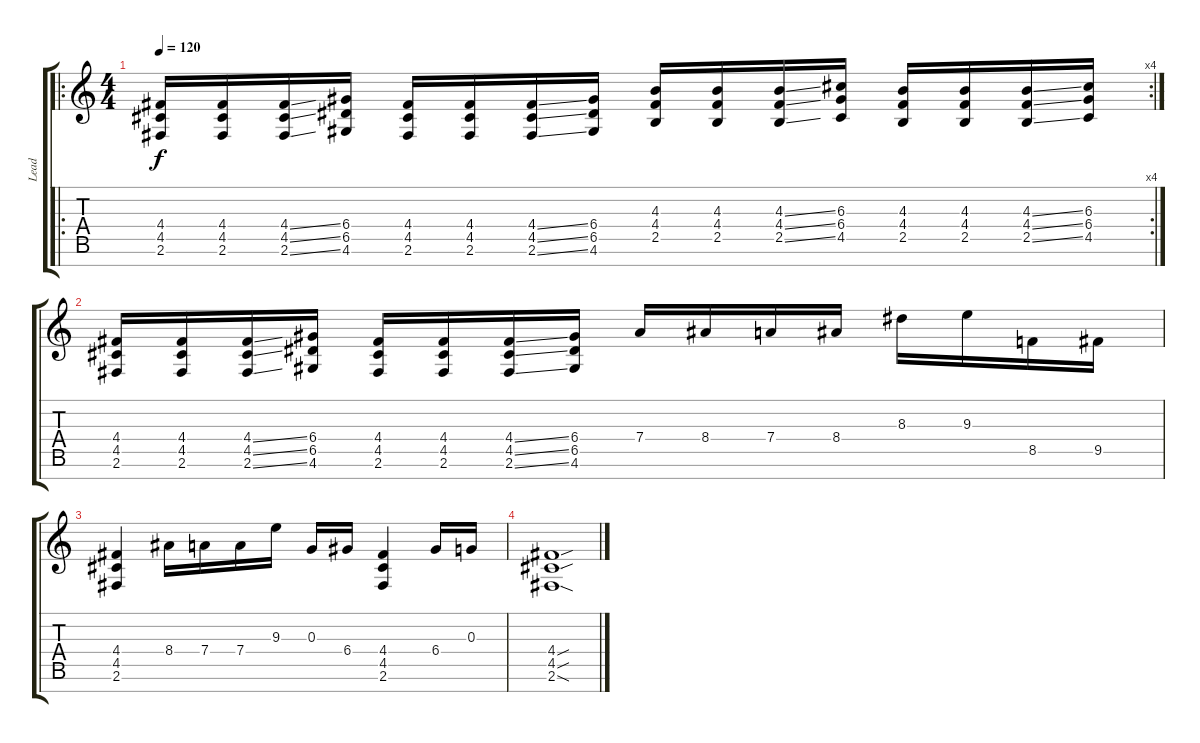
\track ("Lead" "Lead") {instrument distortionguitar}
\staff {score tabs}
\tuning (E4 B3 G3 D3 A2 E2 B1) {hide}
\ro
\rc 4
\ts (4 4)
\tempo 120
\clef g2
\ks c
(4.4 4.5 2.6).16{dy f} (4.4 4.5 2.6).16 (4.4{ss} 4.5{ss} 2.6{ss}).16 (6.4 6.5 4.6).16 (4.4 4.5 2.6).16 (4.4 4.5 2.6).16 (4.4{ss} 4.5{ss} 2.6{ss}).16 (6.4 6.5 4.6).16 (4.3 4.4 2.5).16 (4.3 4.4 2.5).16 (4.3{ss} 4.4{ss} 2.5{ss}).16 (6.3 6.4 4.5).16 (4.3 4.4 2.5).16 (4.3 4.4 2.5).16 (4.3{ss} 4.4{ss} 2.5{ss}).16 (6.3 6.4 4.5).16 |
(4.4 4.5 2.6).16 (4.4 4.5 2.6).16 (4.4{ss} 4.5{ss} 2.6{ss}).16 (6.4 6.5 4.6).16 (4.4 4.5 2.6).16 (4.4 4.5 2.6).16 (4.4{ss} 4.5{ss} 2.6{ss}).16 (6.4 6.5 4.6).16 7.4.16 8.4.16 7.4.16 8.4.16 8.3.16 9.3.16 8.5.16 9.5.16 |
(4.4 4.5 2.6).4 8.4.16 7.4.16 7.4.16 9.3.16 0.3.16 6.4.16 (4.4 4.5 2.6).4 6.4.16 0.3.16 |
(4.4{sou} 4.5{sou} 2.6{sod}).1
